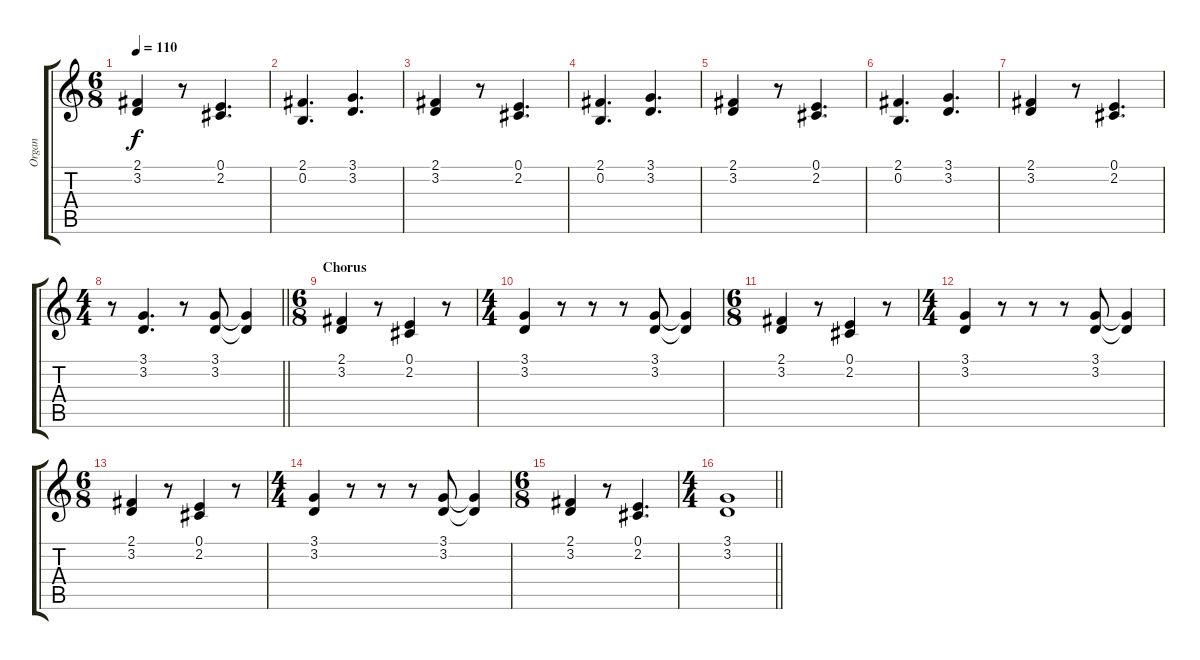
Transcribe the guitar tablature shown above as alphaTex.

\track ("Organ" "Organ") {instrument drawbarorgan}
\staff {score tabs}
\tuning (E4 B3 G3 D3 A2 E2) {hide}
\ts (6 8)
\tempo 110
\clef g2
\ks c
(2.1 3.2).4{dy f} r.8 (0.1 2.2).4{d} |
(2.1 0.2).4{d} (3.1 3.2).4{d} |
(2.1 3.2).4 r.8 (0.1 2.2).4{d} |
(2.1 0.2).4{d} (3.1 3.2).4{d} |
(2.1 3.2).4 r.8 (0.1 2.2).4{d} |
(2.1 0.2).4{d} (3.1 3.2).4{d} |
(2.1 3.2).4 r.8 (0.1 2.2).4{d} |
\ts (4 4)
\barLineRight lightlight
r.8 (3.1 3.2).4{d} r.8 (3.1 3.2).8 (3.1{t} 3.2{t}).4 |
\ts (6 8)
\section ("" "Chorus")
(2.1 3.2).4 r.8 (0.1 2.2).4 r.8 |
\ts (4 4)
(3.1 3.2).4 r.8 r.8 r.8 (3.1 3.2).8 (3.1{t} 3.2{t}).4 |
\ts (6 8)
(2.1 3.2).4 r.8 (0.1 2.2).4 r.8 |
\ts (4 4)
(3.1 3.2).4 r.8 r.8 r.8 (3.1 3.2).8 (3.1{t} 3.2{t}).4 |
\ts (6 8)
(2.1 3.2).4 r.8 (0.1 2.2).4 r.8 |
\ts (4 4)
(3.1 3.2).4 r.8 r.8 r.8 (3.1 3.2).8 (3.1{t} 3.2{t}).4 |
\ts (6 8)
(2.1 3.2).4 r.8 (0.1 2.2).4{d} |
\ts (4 4)
\barLineRight lightlight
(3.1 3.2).1
